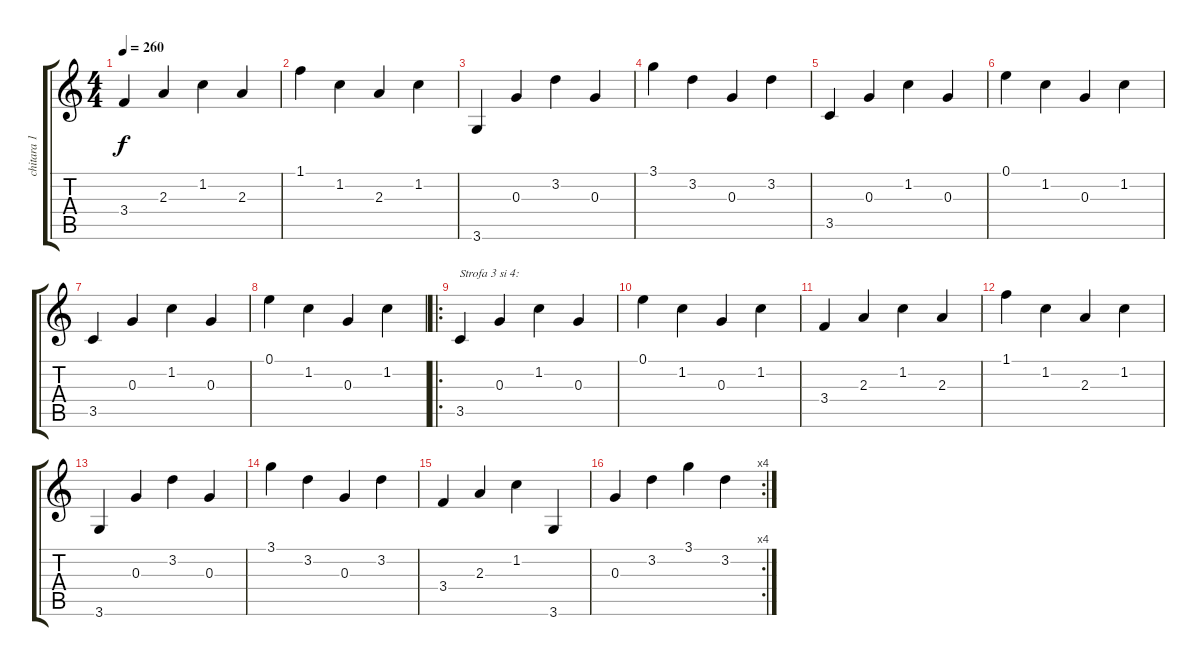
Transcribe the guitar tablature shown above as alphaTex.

\track ("chitara 1 (ciupit)" "chitara 1 ") {instrument acousticguitarsteel}
\staff {score tabs}
\tuning (E4 B3 G3 D3 A2 E2) {hide}
\ts (4 4)
\tempo 260
\clef g2
\ks c
3.4.4{dy f} 2.3.4 1.2.4 2.3.4 |
1.1.4 1.2.4 2.3.4 1.2.4 |
3.6.4 0.3.4 3.2.4 0.3.4 |
3.1.4 3.2.4 0.3.4 3.2.4 |
3.5.4 0.3.4 1.2.4 0.3.4 |
0.1.4 1.2.4 0.3.4 1.2.4 |
3.5.4 0.3.4 1.2.4 0.3.4 |
0.1.4 1.2.4 0.3.4 1.2.4 |
\ro
3.5.4{txt "Strofa 3 si 4:"} 0.3.4 1.2.4 0.3.4 |
0.1.4 1.2.4 0.3.4 1.2.4 |
3.4.4 2.3.4 1.2.4 2.3.4 |
1.1.4 1.2.4 2.3.4 1.2.4 |
3.6.4 0.3.4 3.2.4 0.3.4 |
3.1.4 3.2.4 0.3.4 3.2.4 |
3.4.4 2.3.4 1.2.4 3.6.4 |
\rc 4
0.3.4 3.2.4 3.1.4 3.2.4
